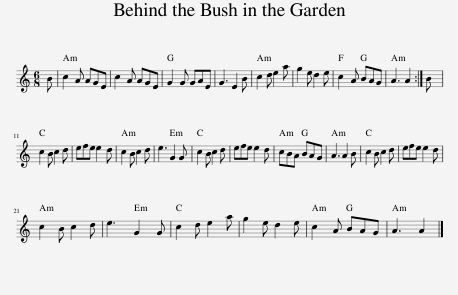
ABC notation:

X:1
L:1/8
M:6/8
I:linebreak $
K:C
V:1 treble
V:1
 B | c2 A AGE | c2 A AGE | G2 G GAE | G3 E2 B | %5
 c2 d e2 a | g2 e d2 e | c2 A BAG | A3 A2 :| B |$ %10
 c2 B c2 d | efe e2 d | c2 B c2 d | e3 G2 G | c2 B c2 d | %15
 efe e2 d | cBA BAG | A3 A2 B | c2 B c2 d | efe e2 d |$ %20
 c2 B c2 d | e3 G2 G | c2 d e2 a | g2 e d2 e | c2 A BAG | %25
 A3 A2 |] %26
